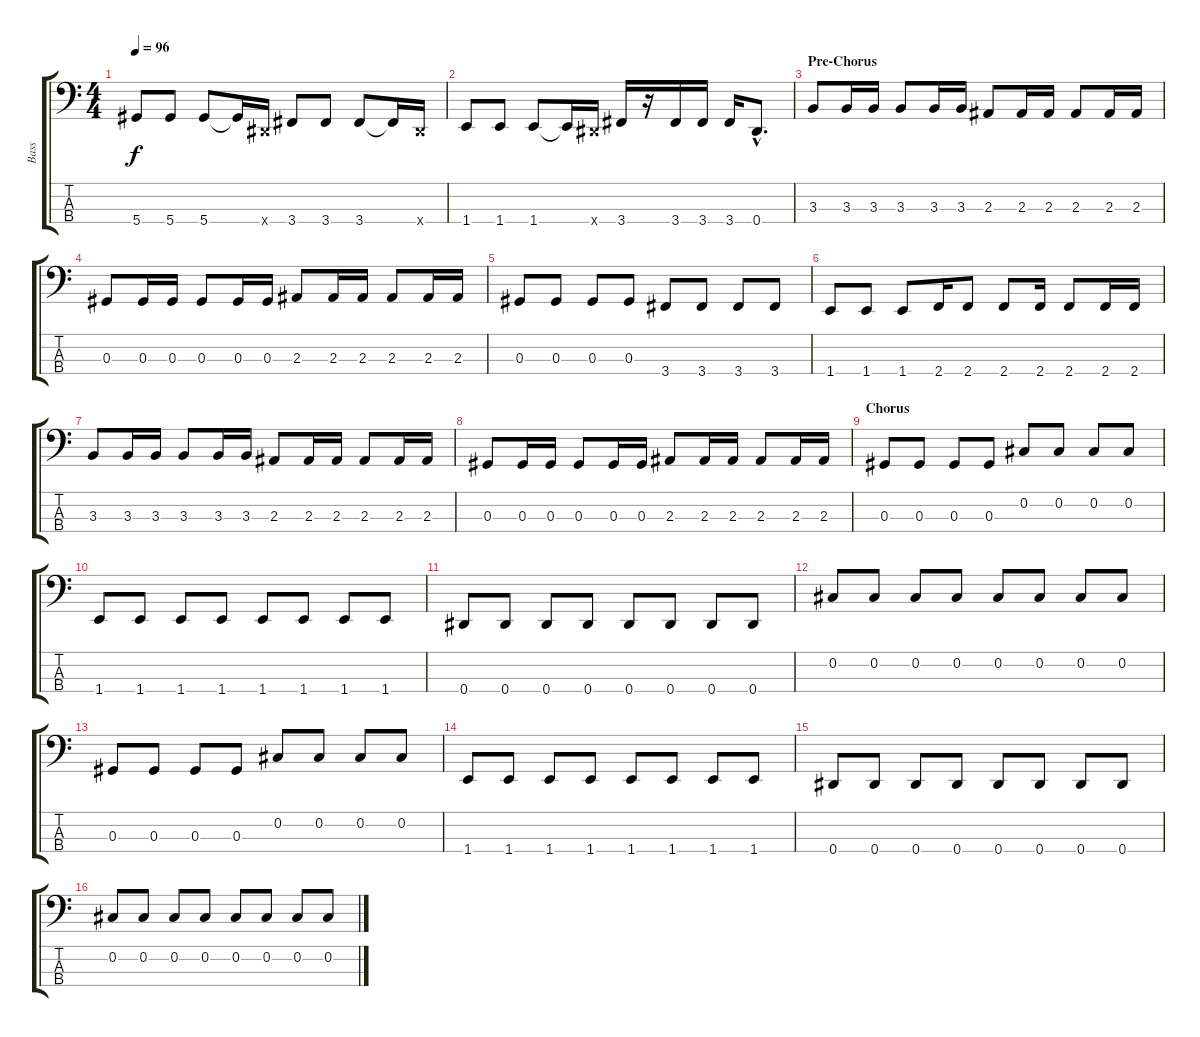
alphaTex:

\track ("Bass" "Bass") {instrument electricbassfinger}
\staff {score tabs}
\tuning (Gb2 Db2 Ab1 Eb1) {hide}
\ts (4 4)
\tempo 96
\clef f4
\ks c
5.4.8{dy f} 5.4.8 5.4.8 5.4{t}.16 0.4{x}.16 3.4.8 3.4.8 3.4.8 3.4{t}.16 0.4{x}.16 |
1.4.8 1.4.8 1.4.8 1.4{t}.16 0.4{x}.16 3.4.16 r.16 3.4.16 3.4.16 3.4.16 0.4{hac}.8{d} |
\section ("" "Pre-Chorus")
3.3.8 3.3.16 3.3.16 3.3.8 3.3.16 3.3.16 2.3.8 2.3.16 2.3.16 2.3.8 2.3.16 2.3.16 |
0.3.8 0.3.16 0.3.16 0.3.8 0.3.16 0.3.16 2.3.8 2.3.16 2.3.16 2.3.8 2.3.16 2.3.16 |
0.3.8 0.3.8 0.3.8 0.3.8 3.4.8 3.4.8 3.4.8 3.4.8 |
1.4.8 1.4.8 1.4.8 2.4.16 2.4.8 2.4.8 2.4.16 2.4.8 2.4.16 2.4.16 |
3.3.8 3.3.16 3.3.16 3.3.8 3.3.16 3.3.16 2.3.8 2.3.16 2.3.16 2.3.8 2.3.16 2.3.16 |
0.3.8 0.3.16 0.3.16 0.3.8 0.3.16 0.3.16 2.3.8 2.3.16 2.3.16 2.3.8 2.3.16 2.3.16 |
\section ("" "Chorus")
0.3.8 0.3.8 0.3.8 0.3.8 0.2.8 0.2.8 0.2.8 0.2.8 |
1.4.8 1.4.8 1.4.8 1.4.8 1.4.8 1.4.8 1.4.8 1.4.8 |
0.4.8 0.4.8 0.4.8 0.4.8 0.4.8 0.4.8 0.4.8 0.4.8 |
0.2.8 0.2.8 0.2.8 0.2.8 0.2.8 0.2.8 0.2.8 0.2.8 |
0.3.8 0.3.8 0.3.8 0.3.8 0.2.8 0.2.8 0.2.8 0.2.8 |
1.4.8 1.4.8 1.4.8 1.4.8 1.4.8 1.4.8 1.4.8 1.4.8 |
0.4.8 0.4.8 0.4.8 0.4.8 0.4.8 0.4.8 0.4.8 0.4.8 |
0.2.8 0.2.8 0.2.8 0.2.8 0.2.8 0.2.8 0.2.8 0.2.8
